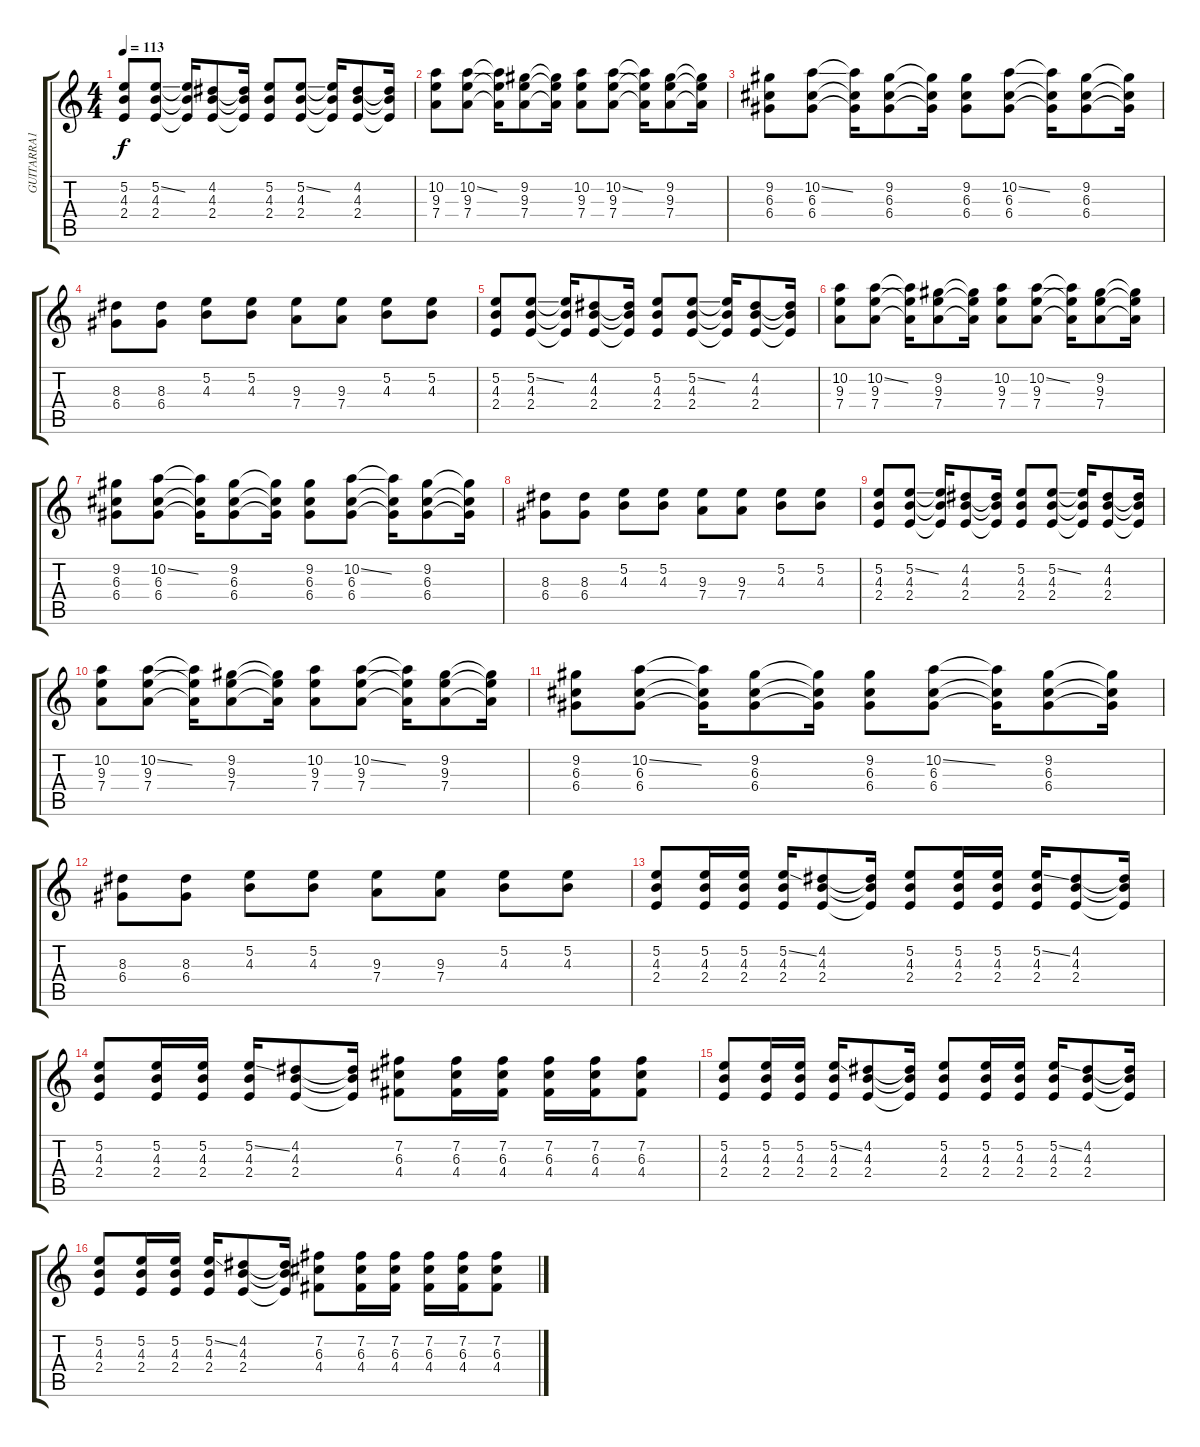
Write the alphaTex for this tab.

\track ("GUITARRA1" "GUITARRA1") {instrument overdrivenguitar}
\staff {score tabs}
\tuning (E4 B3 G3 D3 A2 E2) {hide}
\ts (4 4)
\tempo 113
\clef g2
\ks c
(5.2 4.3 2.4).8{dy f instrument overdrivenguitar} (5.2{ss} 4.3 2.4).8 (5.2{t} 4.3{t} 2.4{t}).16 (4.2 4.3 2.4).8 (4.2{t} 4.3{t} 2.4{t}).16 (5.2 4.3 2.4).8 (5.2{ss} 4.3 2.4).8 (5.2{t} 4.3{t} 2.4{t}).16 (4.2 4.3 2.4).8 (4.2{t} 4.3{t} 2.4{t}).16 |
(10.2 9.3 7.4).8 (10.2{ss} 9.3 7.4).8 (10.2{t} 9.3{t} 7.4{t}).16 (9.2 9.3 7.4).8 (9.2{t} 9.3{t} 7.4{t}).16 (10.2 9.3 7.4).8 (10.2{ss} 9.3 7.4).8 (10.2{t} 9.3{t} 7.4{t}).16 (9.2 9.3 7.4).8 (9.2{t} 9.3{t} 7.4{t}).16 |
(9.2 6.3 6.4).8 (10.2{ss} 6.3 6.4).8 (10.2{t} 6.3{t} 6.4{t}).16 (9.2 6.3 6.4).8 (9.2{t} 6.3{t} 6.4{t}).16 (9.2 6.3 6.4).8 (10.2{ss} 6.3 6.4).8 (10.2{t} 6.3{t} 6.4{t}).16 (9.2 6.3 6.4).8 (9.2{t} 6.3{t} 6.4{t}).16 |
(8.3 6.4).8 (8.3 6.4).8 (5.2 4.3).8 (5.2 4.3).8 (9.3 7.4).8 (9.3 7.4).8 (5.2 4.3).8 (5.2 4.3).8 |
(5.2 4.3 2.4).8 (5.2{ss} 4.3 2.4).8 (5.2{t} 4.3{t} 2.4{t}).16 (4.2 4.3 2.4).8 (4.2{t} 4.3{t} 2.4{t}).16 (5.2 4.3 2.4).8 (5.2{ss} 4.3 2.4).8 (5.2{t} 4.3{t} 2.4{t}).16 (4.2 4.3 2.4).8 (4.2{t} 4.3{t} 2.4{t}).16 |
(10.2 9.3 7.4).8 (10.2{ss} 9.3 7.4).8 (10.2{t} 9.3{t} 7.4{t}).16 (9.2 9.3 7.4).8 (9.2{t} 9.3{t} 7.4{t}).16 (10.2 9.3 7.4).8 (10.2{ss} 9.3 7.4).8 (10.2{t} 9.3{t} 7.4{t}).16 (9.2 9.3 7.4).8 (9.2{t} 9.3{t} 7.4{t}).16 |
(9.2 6.3 6.4).8 (10.2{ss} 6.3 6.4).8 (10.2{t} 6.3{t} 6.4{t}).16 (9.2 6.3 6.4).8 (9.2{t} 6.3{t} 6.4{t}).16 (9.2 6.3 6.4).8 (10.2{ss} 6.3 6.4).8 (10.2{t} 6.3{t} 6.4{t}).16 (9.2 6.3 6.4).8 (9.2{t} 6.3{t} 6.4{t}).16 |
(8.3 6.4).8 (8.3 6.4).8 (5.2 4.3).8 (5.2 4.3).8 (9.3 7.4).8 (9.3 7.4).8 (5.2 4.3).8 (5.2 4.3).8 |
(5.2 4.3 2.4).8 (5.2{ss} 4.3 2.4).8 (5.2{t} 4.3{t} 2.4{t}).16 (4.2 4.3 2.4).8 (4.2{t} 4.3{t} 2.4{t}).16 (5.2 4.3 2.4).8 (5.2{ss} 4.3 2.4).8 (5.2{t} 4.3{t} 2.4{t}).16 (4.2 4.3 2.4).8 (4.2{t} 4.3{t} 2.4{t}).16 |
(10.2 9.3 7.4).8 (10.2{ss} 9.3 7.4).8 (10.2{t} 9.3{t} 7.4{t}).16 (9.2 9.3 7.4).8 (9.2{t} 9.3{t} 7.4{t}).16 (10.2 9.3 7.4).8 (10.2{ss} 9.3 7.4).8 (10.2{t} 9.3{t} 7.4{t}).16 (9.2 9.3 7.4).8 (9.2{t} 9.3{t} 7.4{t}).16 |
(9.2 6.3 6.4).8 (10.2{ss} 6.3 6.4).8 (10.2{t} 6.3{t} 6.4{t}).16 (9.2 6.3 6.4).8 (9.2{t} 6.3{t} 6.4{t}).16 (9.2 6.3 6.4).8 (10.2{ss} 6.3 6.4).8 (10.2{t} 6.3{t} 6.4{t}).16 (9.2 6.3 6.4).8 (9.2{t} 6.3{t} 6.4{t}).16 |
(8.3 6.4).8 (8.3 6.4).8 (5.2 4.3).8 (5.2 4.3).8 (9.3 7.4).8 (9.3 7.4).8 (5.2 4.3).8 (5.2 4.3).8 |
(5.2 4.3 2.4).8 (5.2 4.3 2.4).16 (5.2 4.3 2.4).16 (5.2{ss} 4.3 2.4).16 (4.2 4.3 2.4).8 (4.2{t} 4.3{t} 2.4{t}).16 (5.2 4.3 2.4).8 (5.2 4.3 2.4).16 (5.2 4.3 2.4).16 (5.2{ss} 4.3 2.4).16 (4.2 4.3 2.4).8 (4.2{t} 4.3{t} 2.4{t}).16 |
(5.2 4.3 2.4).8 (5.2 4.3 2.4).16 (5.2 4.3 2.4).16 (5.2{ss} 4.3 2.4).16 (4.2 4.3 2.4).8 (4.2{t} 4.3{t} 2.4{t}).16 (7.2 6.3 4.4).8 (7.2 6.3 4.4).16 (7.2 6.3 4.4).16 (7.2 6.3 4.4).16 (7.2 6.3 4.4).16 (7.2 6.3 4.4).8 |
(5.2 4.3 2.4).8 (5.2 4.3 2.4).16 (5.2 4.3 2.4).16 (5.2{ss} 4.3 2.4).16 (4.2 4.3 2.4).8 (4.2{t} 4.3{t} 2.4{t}).16 (5.2 4.3 2.4).8 (5.2 4.3 2.4).16 (5.2 4.3 2.4).16 (5.2{ss} 4.3 2.4).16 (4.2 4.3 2.4).8 (4.2{t} 4.3{t} 2.4{t}).16 |
(5.2 4.3 2.4).8 (5.2 4.3 2.4).16 (5.2 4.3 2.4).16 (5.2{ss} 4.3 2.4).16 (4.2 4.3 2.4).8 (4.2{t} 4.3{t} 2.4{t}).16 (7.2 6.3 4.4).8 (7.2 6.3 4.4).16 (7.2 6.3 4.4).16 (7.2 6.3 4.4).16 (7.2 6.3 4.4).16 (7.2 6.3 4.4).8
